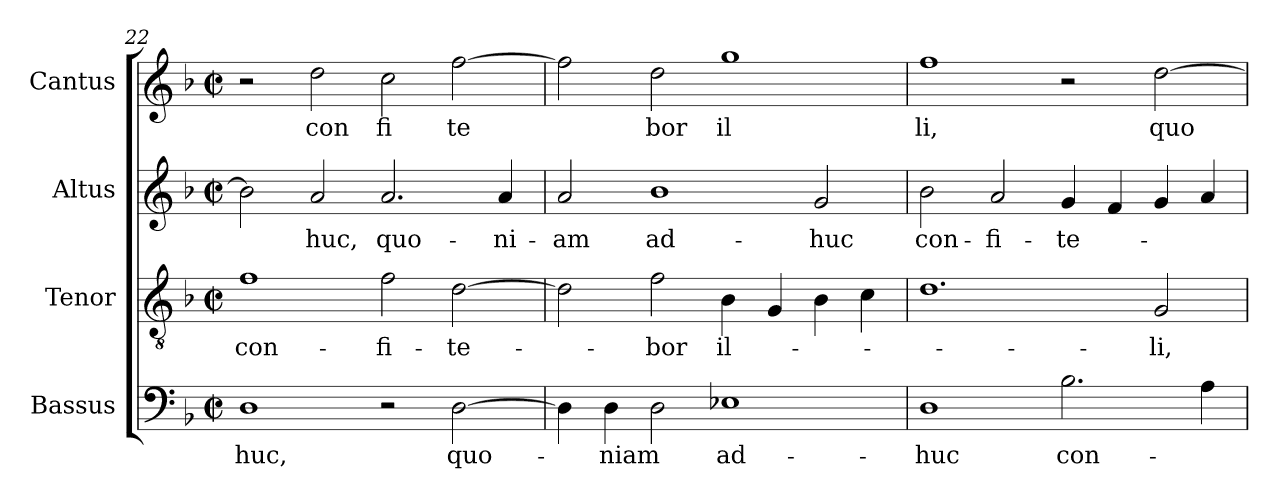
**kern	**text	**kern	**text	**kern	**text	**kern	**text
*part4	*part4	*part3	*part3	*part2	*part2	*part1	*part1
*staff4	*staff4	*staff3	*staff3	*staff2	*staff2	*staff1	*staff1
*I"Bassus	*	*I"Tenor	*	*I"Altus	*	*I"Cantus	*
*clefF4	*	*clefGv2	*	*clefG2	*	*clefG2	*
*k[b-]	*	*k[b-]	*	*k[b-]	*	*k[b-]	*
*F:	*	*F:	*	*F:	*	*F:	*
*M2/2	*	*M2/2	*	*M2/2	*	*M2/2	*
*met(c|)	*	*met(c|)	*	*met(c|)	*	*met(c|)	*
=22	=22	=22	=22	=22	=22	=22	=22
!	!LO:LY:b:cj	!	!LO:LY:b:cj	!	!	!	!
1D	-huc,	1f	con-	2b-\]	.	2r	.
!	!	!	!	!	!LO:LY:b:cj	!	!LO:LY:b:cj
.	.	.	.	2a/	-huc,	2dd\	con
!	!	!	!LO:LY:b:cj	!	!LO:LY:b:cj	!	!LO:LY:b:cj
2r	.	2f\	-fi-	2.a/	quo-	2cc\	fi
!	!LO:LY:b	!	!LO:LY:b:cj	!	!	!	!LO:LY:b:cj
[>2D\	quo-	[>2d\	-te-	.	.	[>2ff\	te
!	!	!	!	!	!LO:LY:b:cj	!	!
.	.	.	.	4a/	-ni-	.	.
=23	=23	=23	=23	=23	=23	=23	=23
!	!	!	!	!	!LO:LY:b:cj	!	!
4D\]	.	2d\]	.	2a/	-am	2ff\]	.
!	!LO:LY:b	!	!	!	!	!	!
4D\	-niam	.	.	.	.	.	.
!	!	!	!LO:LY:b:cj	!	!LO:LY:b:cj	!	!LO:LY:b:cj
2D\	.	2f\	-bor	1b-	ad-	2dd\	bor
!	!LO:LY:b:cj	!	!LO:LY:b:cj	!	!	!	!LO:LY:b:cj
1E-X	ad-	4B-\	il-	.	.	1gg	il
.	.	4G/	.	.	.	.	.
!	!	!	!	!	!LO:LY:b:cj	!	!
.	.	4B-\	.	2g/	-huc	.	.
.	.	4c\	.	.	.	.	.
=24	=24	=24	=24	=24	=24	=24	=24
!	!LO:LY:b:cj	!	!	!	!LO:LY:b:cj	!	!LO:LY:b:cj
1D	-huc	1.d	.	2b-\	con-	1ff	li,
!	!	!	!	!	!LO:LY:b:cj	!	!
.	.	.	.	2a/	-fi-	.	.
!	!LO:LY:b	!	!	!	!LO:LY:b:cj	!	!
2.B-\	con-	.	.	4g/	-te-	2r	.
.	.	.	.	4f/	.	.	.
!	!	!	!LO:LY:b:cj	!	!	!	!LO:LY:b
.	.	2G/	-li,	4g/	.	[>2dd\	quo
4A\	.	.	.	4a/	.	.	.
=	=	=	=	=	=	=	=
*-	*-	*-	*-	*-	*-	*-	*-
